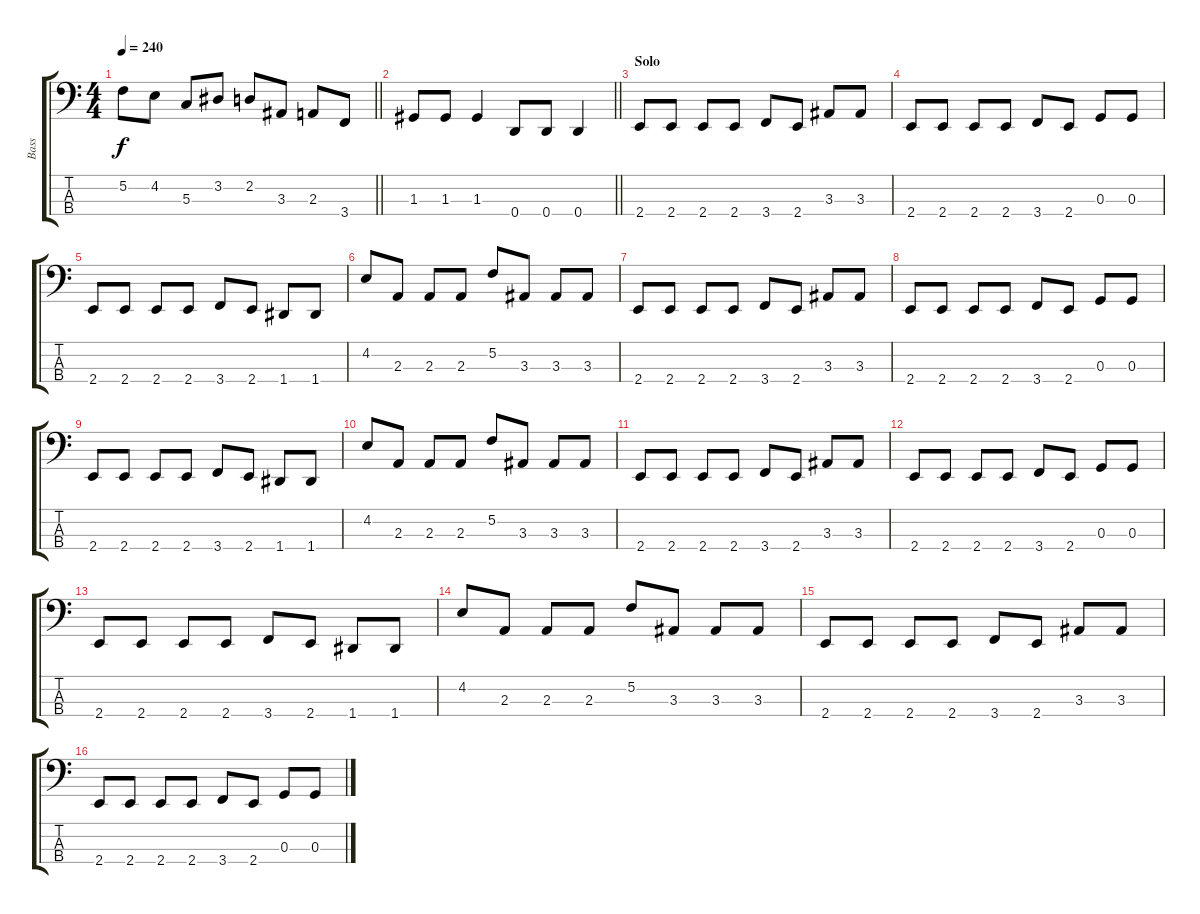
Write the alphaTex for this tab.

\track ("Bass" "Bass") {instrument electricbasspick}
\staff {score tabs}
\tuning (F2 C2 G1 D1) {hide}
\ts (4 4)
\tempo 240
\clef f4
\barLineRight lightlight
\ks c
5.2.8{dy f} 4.2.8 5.3.8 3.2.8 2.2.8 3.3.8 2.3.8 3.4.8 |
\section ("" "")
\barLineRight lightlight
1.3.8 1.3.8 1.3.4 0.4.8 0.4.8 0.4.4 |
\section ("" "Solo")
2.4.8 2.4.8 2.4.8 2.4.8 3.4.8 2.4.8 3.3.8 3.3.8 |
2.4.8 2.4.8 2.4.8 2.4.8 3.4.8 2.4.8 0.3.8 0.3.8 |
2.4.8 2.4.8 2.4.8 2.4.8 3.4.8 2.4.8 1.4.8 1.4.8 |
4.2.8 2.3.8 2.3.8 2.3.8 5.2.8 3.3.8 3.3.8 3.3.8 |
2.4.8 2.4.8 2.4.8 2.4.8 3.4.8 2.4.8 3.3.8 3.3.8 |
2.4.8 2.4.8 2.4.8 2.4.8 3.4.8 2.4.8 0.3.8 0.3.8 |
2.4.8 2.4.8 2.4.8 2.4.8 3.4.8 2.4.8 1.4.8 1.4.8 |
4.2.8 2.3.8 2.3.8 2.3.8 5.2.8 3.3.8 3.3.8 3.3.8 |
2.4.8 2.4.8 2.4.8 2.4.8 3.4.8 2.4.8 3.3.8 3.3.8 |
2.4.8 2.4.8 2.4.8 2.4.8 3.4.8 2.4.8 0.3.8 0.3.8 |
2.4.8 2.4.8 2.4.8 2.4.8 3.4.8 2.4.8 1.4.8 1.4.8 |
4.2.8 2.3.8 2.3.8 2.3.8 5.2.8 3.3.8 3.3.8 3.3.8 |
2.4.8 2.4.8 2.4.8 2.4.8 3.4.8 2.4.8 3.3.8 3.3.8 |
2.4.8 2.4.8 2.4.8 2.4.8 3.4.8 2.4.8 0.3.8 0.3.8
